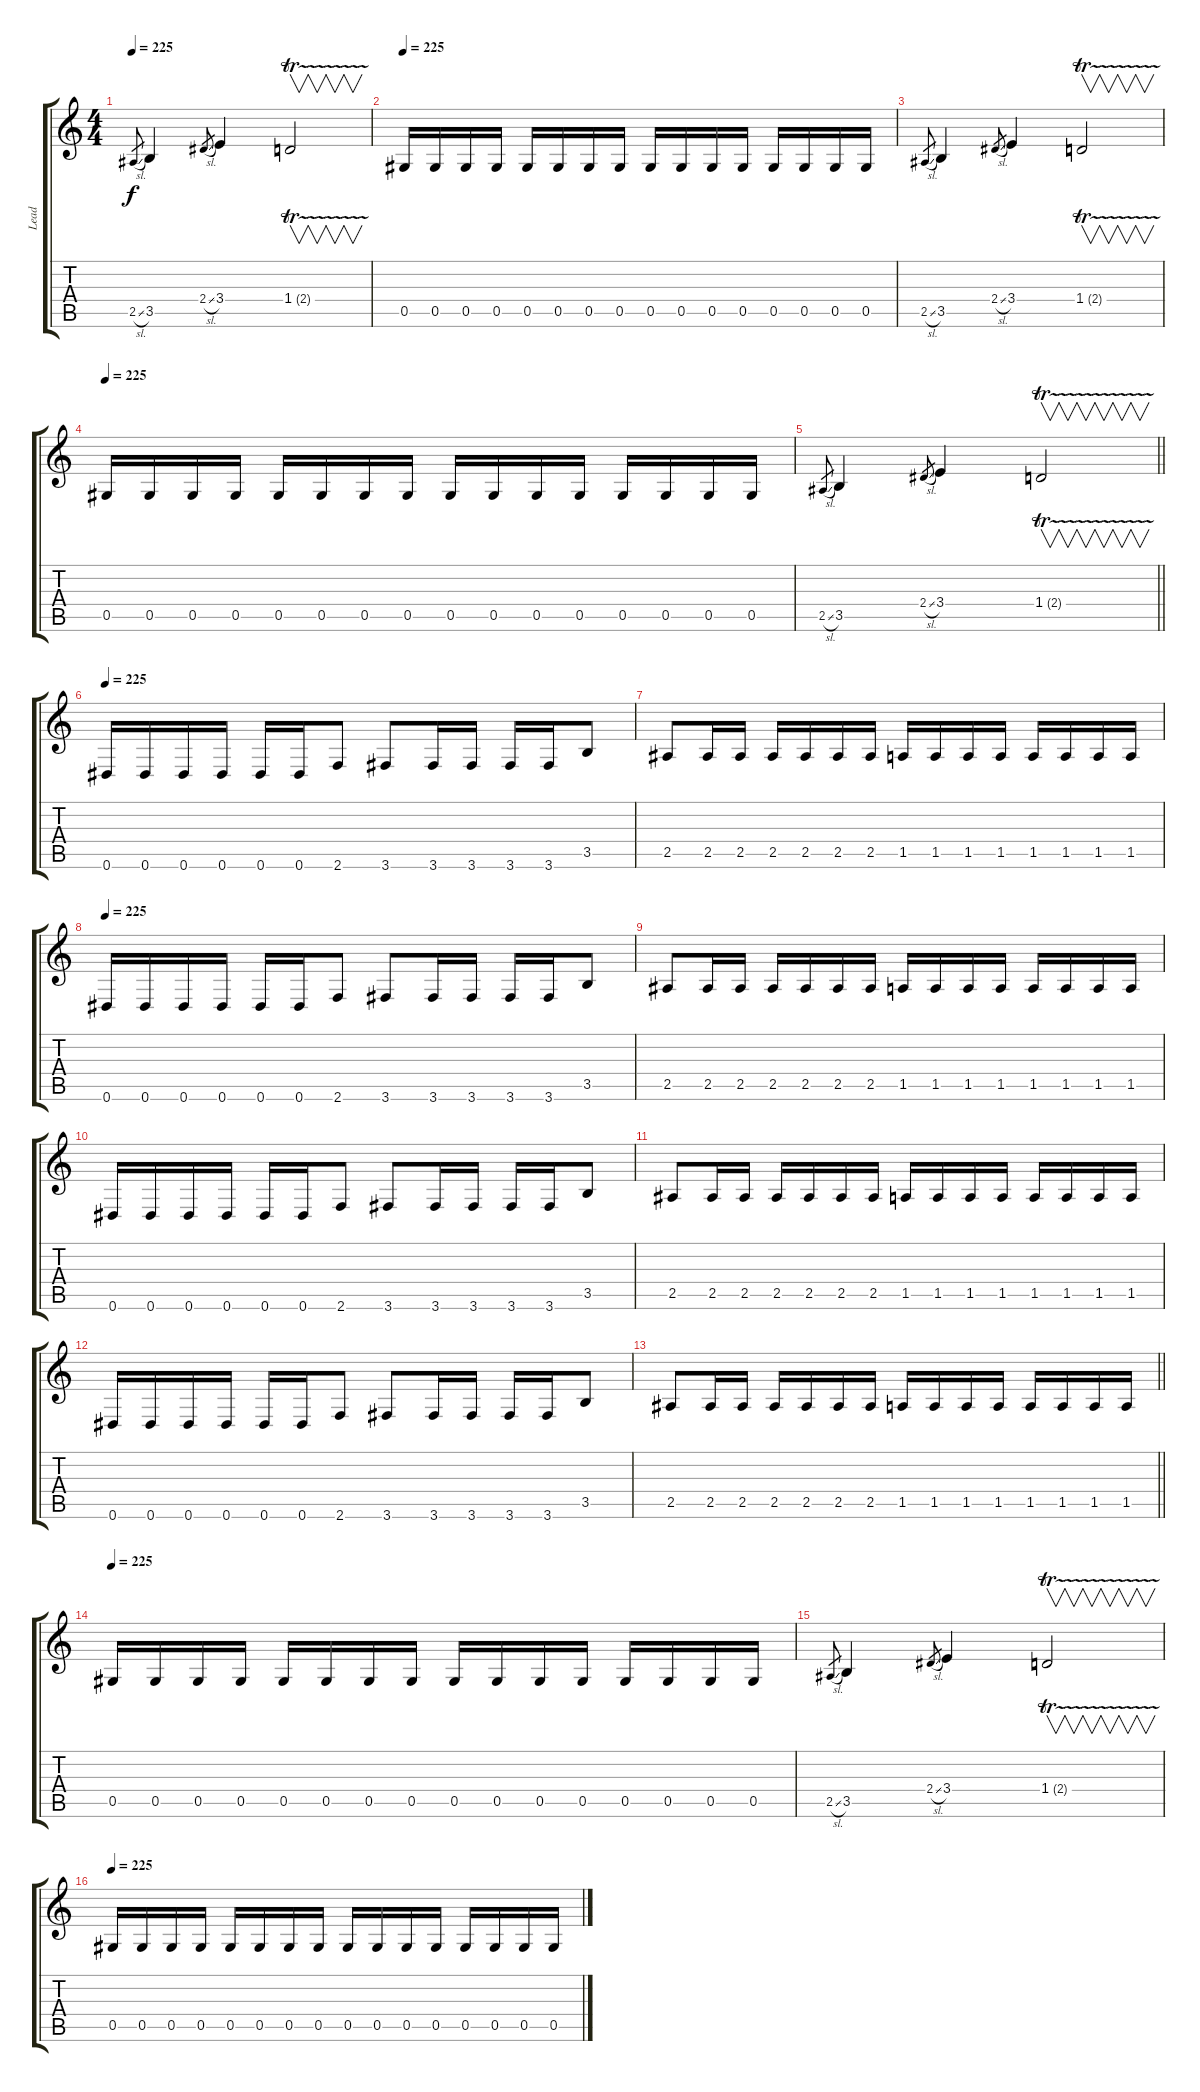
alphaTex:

\track ("Lead" "Lead") {instrument overdrivenguitar}
\staff {score tabs}
\tuning (Eb4 Bb3 Gb3 Db3 Ab2 Eb2) {hide}
\ts (4 4)
\tempo 225
\clef g2
\ks c
2.5{sl}.8{gr dy f} 3.5.4 2.4{sl}.8{gr} 3.4.4 1.4{tr (2 16)}.2{v} |
\tempo 225
0.5.16 0.5.16 0.5.16 0.5.16 0.5.16 0.5.16 0.5.16 0.5.16 0.5.16 0.5.16 0.5.16 0.5.16 0.5.16 0.5.16 0.5.16 0.5.16 |
2.5{sl}.8{gr} 3.5.4 2.4{sl}.8{gr} 3.4.4 1.4{tr (2 16)}.2{v} |
\tempo 225
0.5.16 0.5.16 0.5.16 0.5.16 0.5.16 0.5.16 0.5.16 0.5.16 0.5.16 0.5.16 0.5.16 0.5.16 0.5.16 0.5.16 0.5.16 0.5.16 |
\barLineRight lightlight
2.5{sl}.8{gr} 3.5.4 2.4{sl}.8{gr} 3.4.4 1.4{tr (2 16)}.2{v} |
\tempo 225
0.6.16 0.6.16 0.6.16 0.6.16 0.6.16 0.6.16 2.6.8 3.6.8 3.6.16 3.6.16 3.6.16 3.6.16 3.5.8 |
2.5.8 2.5.16 2.5.16 2.5.16 2.5.16 2.5.16 2.5.16 1.5.16 1.5.16 1.5.16 1.5.16 1.5.16 1.5.16 1.5.16 1.5.16 |
\tempo 225
0.6.16 0.6.16 0.6.16 0.6.16 0.6.16 0.6.16 2.6.8 3.6.8 3.6.16 3.6.16 3.6.16 3.6.16 3.5.8 |
2.5.8 2.5.16 2.5.16 2.5.16 2.5.16 2.5.16 2.5.16 1.5.16 1.5.16 1.5.16 1.5.16 1.5.16 1.5.16 1.5.16 1.5.16 |
0.6.16 0.6.16 0.6.16 0.6.16 0.6.16 0.6.16 2.6.8 3.6.8 3.6.16 3.6.16 3.6.16 3.6.16 3.5.8 |
2.5.8 2.5.16 2.5.16 2.5.16 2.5.16 2.5.16 2.5.16 1.5.16 1.5.16 1.5.16 1.5.16 1.5.16 1.5.16 1.5.16 1.5.16 |
0.6.16 0.6.16 0.6.16 0.6.16 0.6.16 0.6.16 2.6.8 3.6.8 3.6.16 3.6.16 3.6.16 3.6.16 3.5.8 |
\barLineRight lightlight
2.5.8 2.5.16 2.5.16 2.5.16 2.5.16 2.5.16 2.5.16 1.5.16 1.5.16 1.5.16 1.5.16 1.5.16 1.5.16 1.5.16 1.5.16 |
\tempo 225
0.5.16 0.5.16 0.5.16 0.5.16 0.5.16 0.5.16 0.5.16 0.5.16 0.5.16 0.5.16 0.5.16 0.5.16 0.5.16 0.5.16 0.5.16 0.5.16 |
2.5{sl}.8{gr} 3.5.4 2.4{sl}.8{gr} 3.4.4 1.4{tr (2 16)}.2{v} |
\tempo 225
0.5.16 0.5.16 0.5.16 0.5.16 0.5.16 0.5.16 0.5.16 0.5.16 0.5.16 0.5.16 0.5.16 0.5.16 0.5.16 0.5.16 0.5.16 0.5.16
